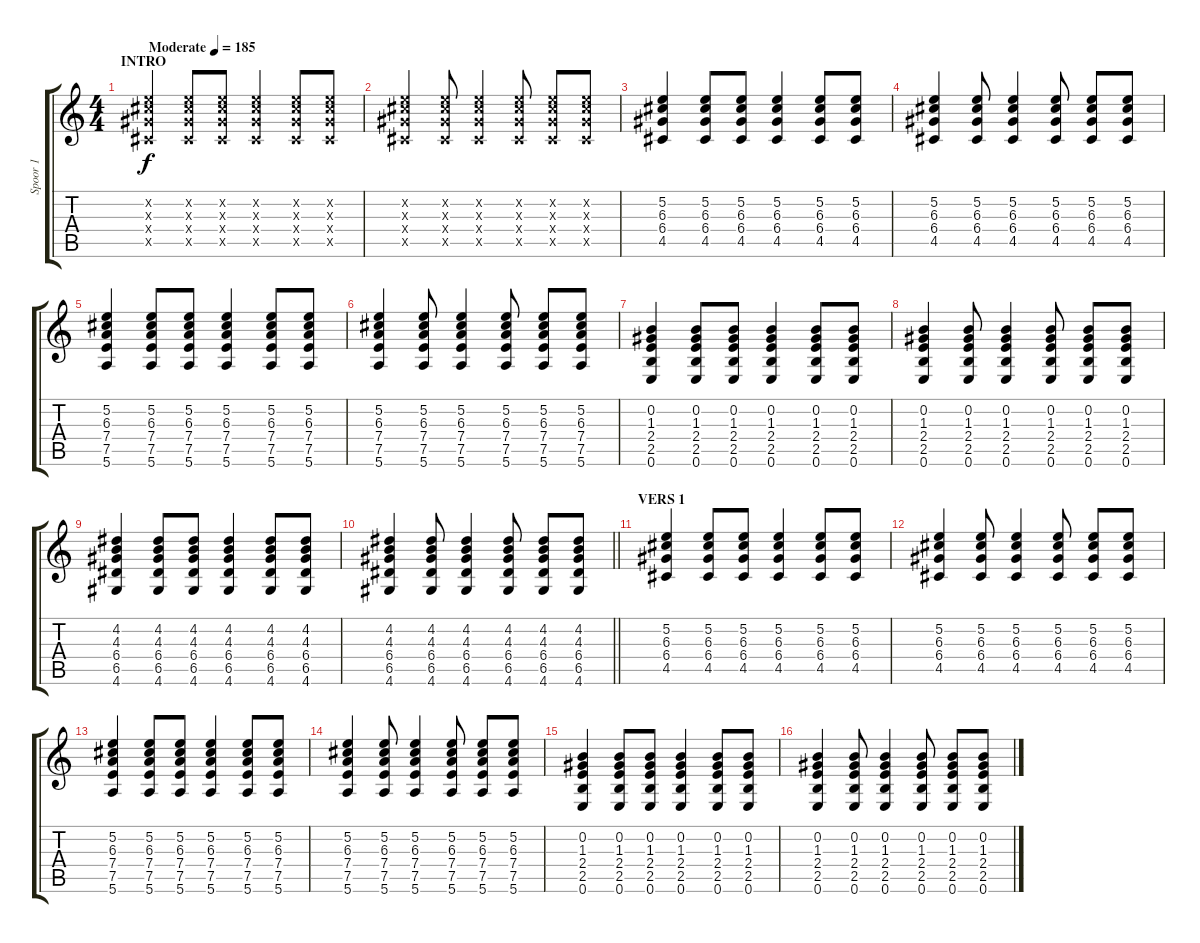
\track ("Spoor 1" "Spoor 1") {instrument acousticguitarnylon}
\staff {score tabs}
\tuning (E4 B3 G3 D3 A2 E2) {hide}
\ts (4 4)
\section ("" "INTRO")
\tempo (185 "Moderate")
\clef g2
\ks c
(5.2{x} 6.3{x} 6.4{x} 4.5{x}).4{dy f instrument acousticguitarnylon} (5.2{x} 6.3{x} 6.4{x} 4.5{x}).8 (5.2{x} 6.3{x} 6.4{x} 4.5{x}).8 (5.2{x} 6.3{x} 6.4{x} 4.5{x}).4 (5.2{x} 6.3{x} 6.4{x} 4.5{x}).8 (5.2{x} 6.3{x} 6.4{x} 4.5{x}).8 |
(5.2{x} 6.3{x} 6.4{x} 4.5{x}).4 (5.2{x} 6.3{x} 6.4{x} 4.5{x}).8 (5.2{x} 6.3{x} 6.4{x} 4.5{x}).4 (5.2{x} 6.3{x} 6.4{x} 4.5{x}).8 (5.2{x} 6.3{x} 6.4{x} 4.5{x}).8 (5.2{x} 6.3{x} 6.4{x} 4.5{x}).8 |
(5.2 6.3 6.4 4.5).4 (5.2 6.3 6.4 4.5).8 (5.2 6.3 6.4 4.5).8 (5.2 6.3 6.4 4.5).4 (5.2 6.3 6.4 4.5).8 (5.2 6.3 6.4 4.5).8 |
(5.2 6.3 6.4 4.5).4 (5.2 6.3 6.4 4.5).8 (5.2 6.3 6.4 4.5).4 (5.2 6.3 6.4 4.5).8 (5.2 6.3 6.4 4.5).8 (5.2 6.3 6.4 4.5).8 |
(5.2 6.3 7.4 7.5 5.6).4 (5.2 6.3 7.4 7.5 5.6).8 (5.2 6.3 7.4 7.5 5.6).8 (5.2 6.3 7.4 7.5 5.6).4 (5.2 6.3 7.4 7.5 5.6).8 (5.2 6.3 7.4 7.5 5.6).8 |
(5.2 6.3 7.4 7.5 5.6).4 (5.2 6.3 7.4 7.5 5.6).8 (5.2 6.3 7.4 7.5 5.6).4 (5.2 6.3 7.4 7.5 5.6).8 (5.2 6.3 7.4 7.5 5.6).8 (5.2 6.3 7.4 7.5 5.6).8 |
(0.2 1.3 2.4 2.5 0.6).4 (0.2 1.3 2.4 2.5 0.6).8 (0.2 1.3 2.4 2.5 0.6).8 (0.2 1.3 2.4 2.5 0.6).4 (0.2 1.3 2.4 2.5 0.6).8 (0.2 1.3 2.4 2.5 0.6).8 |
(0.2 1.3 2.4 2.5 0.6).4 (0.2 1.3 2.4 2.5 0.6).8 (0.2 1.3 2.4 2.5 0.6).4 (0.2 1.3 2.4 2.5 0.6).8 (0.2 1.3 2.4 2.5 0.6).8 (0.2 1.3 2.4 2.5 0.6).8 |
(4.2 4.3 6.4 6.5 4.6).4 (4.2 4.3 6.4 6.5 4.6).8 (4.2 4.3 6.4 6.5 4.6).8 (4.2 4.3 6.4 6.5 4.6).4 (4.2 4.3 6.4 6.5 4.6).8 (4.2 4.3 6.4 6.5 4.6).8 |
\barLineRight lightlight
(4.2 4.3 6.4 6.5 4.6).4 (4.2 4.3 6.4 6.5 4.6).8 (4.2 4.3 6.4 6.5 4.6).4 (4.2 4.3 6.4 6.5 4.6).8 (4.2 4.3 6.4 6.5 4.6).8 (4.2 4.3 6.4 6.5 4.6).8 |
\section ("" "VERS 1")
(5.2 6.3 6.4 4.5).4 (5.2 6.3 6.4 4.5).8 (5.2 6.3 6.4 4.5).8 (5.2 6.3 6.4 4.5).4 (5.2 6.3 6.4 4.5).8 (5.2 6.3 6.4 4.5).8 |
(5.2 6.3 6.4 4.5).4 (5.2 6.3 6.4 4.5).8 (5.2 6.3 6.4 4.5).4 (5.2 6.3 6.4 4.5).8 (5.2 6.3 6.4 4.5).8 (5.2 6.3 6.4 4.5).8 |
(5.2 6.3 7.4 7.5 5.6).4 (5.2 6.3 7.4 7.5 5.6).8 (5.2 6.3 7.4 7.5 5.6).8 (5.2 6.3 7.4 7.5 5.6).4 (5.2 6.3 7.4 7.5 5.6).8 (5.2 6.3 7.4 7.5 5.6).8 |
(5.2 6.3 7.4 7.5 5.6).4 (5.2 6.3 7.4 7.5 5.6).8 (5.2 6.3 7.4 7.5 5.6).4 (5.2 6.3 7.4 7.5 5.6).8 (5.2 6.3 7.4 7.5 5.6).8 (5.2 6.3 7.4 7.5 5.6).8 |
(0.2 1.3 2.4 2.5 0.6).4 (0.2 1.3 2.4 2.5 0.6).8 (0.2 1.3 2.4 2.5 0.6).8 (0.2 1.3 2.4 2.5 0.6).4 (0.2 1.3 2.4 2.5 0.6).8 (0.2 1.3 2.4 2.5 0.6).8 |
(0.2 1.3 2.4 2.5 0.6).4 (0.2 1.3 2.4 2.5 0.6).8 (0.2 1.3 2.4 2.5 0.6).4 (0.2 1.3 2.4 2.5 0.6).8 (0.2 1.3 2.4 2.5 0.6).8 (0.2 1.3 2.4 2.5 0.6).8
